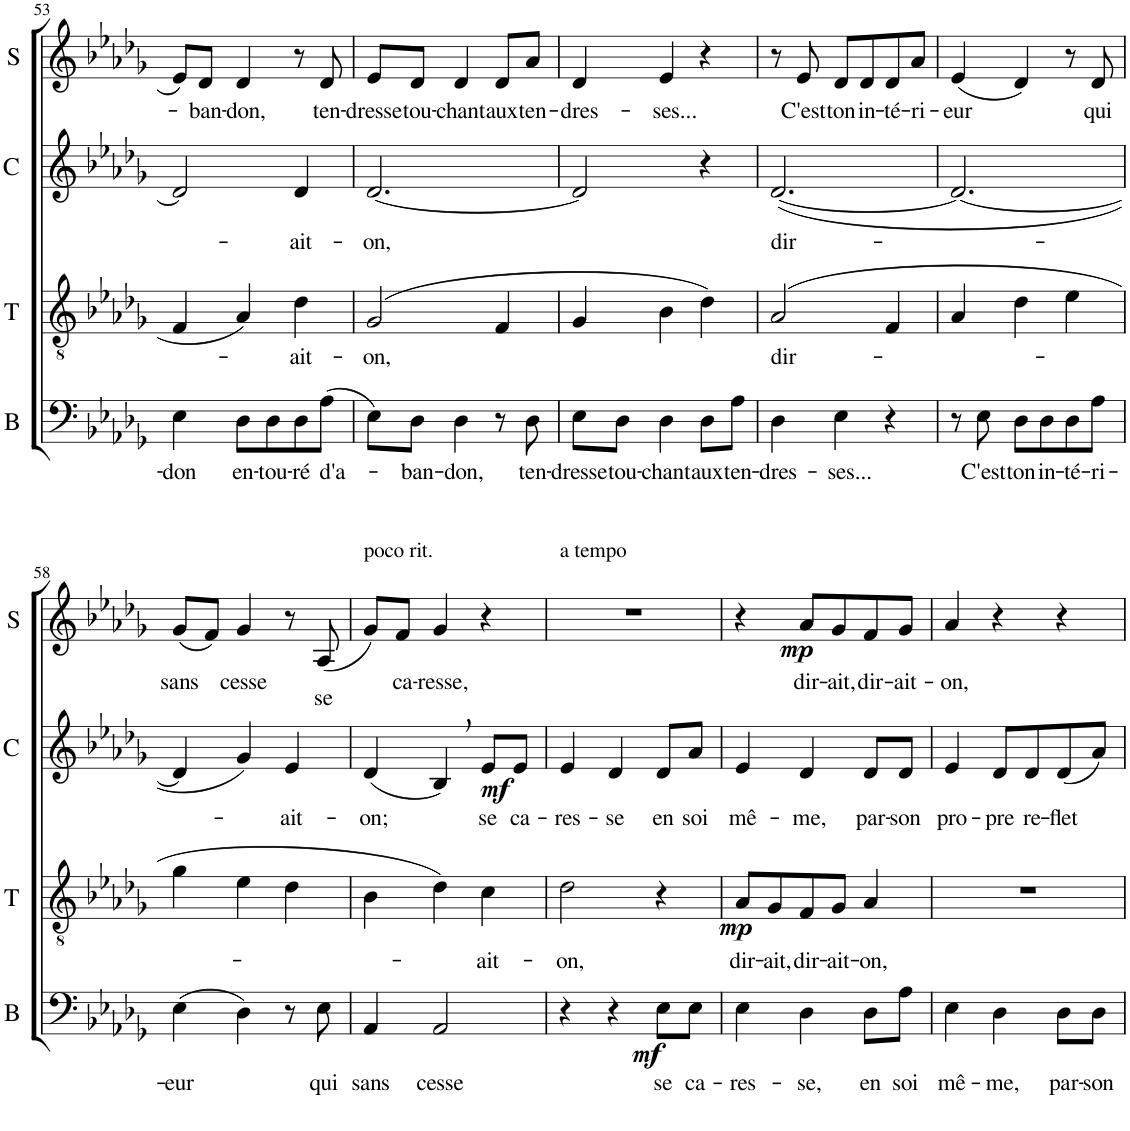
**kern	**text	**dynam	**kern	**text	**dynam	**kern	**text	**dynam	**kern	**text	**dynam
*part4	*part4	*part4	*part3	*part3	*part3	*part2	*part2	*part2	*part1	*part1	*part1
*staff4	*staff4	*staff4	*staff3	*staff3	*staff3	*staff2	*staff2	*staff2	*staff1	*staff1	*staff1
*I"Bassi	*	*	*I"Tenori	*	*	*I"Contralti	*	*	*I"Soprani	*	*
*I'B	*	*	*I'T	*	*	*I'C	*	*	*I'S	*	*
!!LO:PB:g=z
*clefF4	*	*	*clefGv2	*	*	*clefG2	*	*	*clefG2	*	*
*	*	*	*	*	*	*	*	*	*Trd1c2	*	*
*k[b-e-a-d-g-]	*	*	*k[b-e-a-d-g-]	*	*	*k[b-e-a-d-g-]	*	*	*k[b-e-a-d-g-]	*	*
*D-:	*	*	*D-:	*	*	*D-:	*	*	*D-:	*	*
*M3/4	*	*	*M3/4	*	*	*M3/4	*	*	*M3/4	*	*
=53	=53	=53	=53	=53	=53	=53	=53	=53	=53	=53	=53
!	!LO:LY:b	!	!	!	!	!	!	!	!	!	!
4E-\	-don	.	4F/	.	.	2d-/]	.	.	8e-/L	.	.
!	!	!	!	!	!	!	!	!	!	!LO:LY:b	!
.	.	.	.	.	.	.	.	.	8d-/J	-ban-	.
!	!LO:LY:b	!	!	!	!	!	!	!	!	!LO:LY:b	!
8D-\L	en-	.	4A-/	.	.	.	.	.	4d-/	-don,	.
!	!LO:LY:b	!	!	!	!	!	!	!	!	!	!
8D-\	-tou-	.	.	.	.	.	.	.	.	.	.
!	!LO:LY:b	!	!	!LO:LY:b	!	!	!LO:LY:b	!	!	!	!
8D-\	-ré	.	4d-\	-ait-	.	4d-/	-ait-	.	8r	.	.
!	!LO:LY:b	!	!	!	!	!	!	!	!	!LO:LY:b	!
(8A-\J	d'a-	.	.	.	.	.	.	.	8d-/	ten-	.
=54	=54	=54	=54	=54	=54	=54	=54	=54	=54	=54	=54
!	!	!	!	!LO:LY:b	!	!	!LO:LY:b	!	!	!LO:LY:b	!
8E-\L)	.	.	(2G-/	-on,	.	[2.d-/	-on,	.	8e-/L	-dresse	.
!	!LO:LY:b	!	!	!	!	!	!	!	!	!LO:LY:b	!
8D-\J	-ban-	.	.	.	.	.	.	.	8d-/J	tou-	.
!	!LO:LY:b	!	!	!	!	!	!	!	!	!LO:LY:b	!
4D-\	-don,	.	.	.	.	.	.	.	4d-/	-chant	.
!	!	!	!	!	!	!	!	!	!	!LO:LY:b	!
8r	.	.	4F/	.	.	.	.	.	8d-/L	aux	.
!	!LO:LY:b	!	!	!	!	!	!	!	!	!LO:LY:b	!
8D-\	ten-	.	.	.	.	.	.	.	8a-/J	ten-	.
=55	=55	=55	=55	=55	=55	=55	=55	=55	=55	=55	=55
!	!LO:LY:b	!	!	!	!	!	!	!	!	!LO:LY:b	!
8E-\L	-dresse	.	4G-/	.	.	2d-/]	.	.	4d-/	-dres-	.
!	!LO:LY:b	!	!	!	!	!	!	!	!	!	!
8D-\J	tou-	.	.	.	.	.	.	.	.	.	.
!	!LO:LY:b	!	!	!	!	!	!	!	!	!LO:LY:b	!
4D-\	-chant	.	4B-\	.	.	.	.	.	4e-/	-ses...	.
!	!LO:LY:b	!	!	!	!	!	!	!	!	!	!
8D-\L	aux	.	4d-\)	.	.	4r	.	.	4r	.	.
!	!LO:LY:b	!	!	!	!	!	!	!	!	!	!
8A-\J	ten-	.	.	.	.	.	.	.	.	.	.
=56	=56	=56	=56	=56	=56	=56	=56	=56	=56	=56	=56
!	!LO:LY:b	!	!	!LO:LY:b	!	!	!LO:LY:b	!	!	!	!
4D-\	-dres-	.	(2A-/	dir-	.	([2.d-/	dir-	.	8r	.	.
!	!	!	!	!	!	!	!	!	!	!LO:LY:b	!
.	.	.	.	.	.	.	.	.	8e-/	C'est	.
!	!LO:LY:b	!	!	!	!	!	!	!	!	!LO:LY:b	!
4E-\	-ses...	.	.	.	.	.	.	.	8d-/L	ton	.
!	!	!	!	!	!	!	!	!	!	!LO:LY:b	!
.	.	.	.	.	.	.	.	.	8d-/	in-	.
!	!	!	!	!	!	!	!	!	!	!LO:LY:b	!
4r	.	.	4F/	.	.	.	.	.	8d-/	-té-	.
!	!	!	!	!	!	!	!	!	!	!LO:LY:b	!
.	.	.	.	.	.	.	.	.	8a-/J	-ri-	.
=57	=57	=57	=57	=57	=57	=57	=57	=57	=57	=57	=57
!	!	!	!	!	!	!	!	!	!	!LO:LY:b	!
8r	.	.	4A-/	.	.	2.d-/_	.	.	(4e-/	-eur	.
!	!LO:LY:b	!	!	!	!	!	!	!	!	!	!
8E-\	C'est	.	.	.	.	.	.	.	.	.	.
!	!LO:LY:b	!	!	!	!	!	!	!	!	!	!
8D-\L	ton	.	4d-\	.	.	.	.	.	4d-/)	.	.
!	!LO:LY:b	!	!	!	!	!	!	!	!	!	!
8D-\	in-	.	.	.	.	.	.	.	.	.	.
!	!LO:LY:b	!	!	!	!	!	!	!	!	!	!
8D-\	-té-	.	4e-\	.	.	.	.	.	8r	.	.
!	!LO:LY:b	!	!	!	!	!	!	!	!	!LO:LY:b	!
8A-\J	-ri-	.	.	.	.	.	.	.	8d-/	qui	.
!!LO:LB:g=z
=58	=58	=58	=58	=58	=58	=58	=58	=58	=58	=58	=58
!	!LO:LY:b	!	!	!	!	!	!	!	!	!LO:LY:b	!
(4E-\	-eur	.	4g-\	.	.	4d-/]	.	.	(8g-/L	sans	.
.	.	.	.	.	.	.	.	.	8f/J)	.	.
!	!	!	!	!	!	!	!	!	!	!LO:LY:b	!
4D-\)	.	.	4e-\	.	.	4g-/)	.	.	4g-/	cesse	.
!	!	!	!	!	!	!	!LO:LY:b	!	!	!	!
8r	.	.	4d-\	.	.	4e-/	-ait-	.	8r	.	.
!	!LO:LY:b	!	!	!	!	!	!	!	!	!LO:LY:b	!
8E-\	qui	.	.	.	.	.	.	.	(8A-/	se	.
=59	=59	=59	=59	=59	=59	=59	=59	=59	=59	=59	=59
!	!	!	!	!	!	!	!	!	!LO:TX:a:t=poco rit.	!	!
!	!LO:LY:b	!	!	!	!	!	!LO:LY:b	!	!	!	!
4AA-/	sans	.	4B-\	.	.	(4d-/	-on;	.	8g-/L)	.	.
!	!	!	!	!	!	!	!	!	!	!LO:LY:b	!
.	.	.	.	.	.	.	.	.	8f/J	ca-	.
!	!LO:LY:b	!	!	!	!	!	!	!	!	!LO:LY:b	!
2AA-/	cesse	.	4d-\)	.	.	4B-,/)	.	.	4g-/	-resse,	.
!	!	!	!	!LO:LY:b	!	!	!LO:LY:b	!LO:DY:b	!	!	!
.	.	.	4c\	-ait-	.	8e-/L	se	mf	4r	.	.
!	!	!	!	!	!	!	!LO:LY:b	!	!	!	!
.	.	.	.	.	.	8e-/J	ca-	.	.	.	.
=60	=60	=60	=60	=60	=60	=60	=60	=60	=60	=60	=60
!	!	!	!	!	!	!	!	!	!LO:TX:a:t=a tempo	!	!
!	!	!	!	!LO:LY:b	!	!	!LO:LY:b	!	!	!	!
4r	.	.	2d-\	-on,	.	4e-/	-res-	.	2.r	.	.
!	!	!	!	!	!	!	!LO:LY:b	!	!	!	!
4r	.	.	.	.	.	4d-/	-se	.	.	.	.
!	!LO:LY:b	!LO:DY:b	!	!	!	!	!LO:LY:b	!	!	!	!
8E-\L	se	mf	4r	.	.	8d-/L	en	.	.	.	.
!	!LO:LY:b	!	!	!	!	!	!LO:LY:b	!	!	!	!
8E-\J	ca-	.	.	.	.	8a-/J	soi	.	.	.	.
=61	=61	=61	=61	=61	=61	=61	=61	=61	=61	=61	=61
!	!LO:LY:b	!	!	!LO:LY:b	!LO:DY:b	!	!LO:LY:b	!	!	!	!
4E-\	-res-	.	8A-/L	dir-	mp	4e-/	mê-	.	4r	.	.
!	!	!	!	!LO:LY:b	!	!	!	!	!	!	!
.	.	.	8G-/	-ait,	.	.	.	.	.	.	.
!	!LO:LY:b	!	!	!LO:LY:b	!	!	!LO:LY:b	!	!	!LO:LY:b	!LO:DY:b
4D-\	-se,	.	8F/	dir-	.	4d-/	-me,	.	8a-/L	dir-	mp
!	!	!	!	!LO:LY:b	!	!	!	!	!	!LO:LY:b	!
.	.	.	8G-/J	-ait-	.	.	.	.	8g-/	-ait,	.
!	!LO:LY:b	!	!	!LO:LY:b	!	!	!LO:LY:b	!	!	!LO:LY:b	!
8D-\L	en	.	4A-/	-on,	.	8d-/L	par-	.	8f/	dir-	.
!	!LO:LY:b	!	!	!	!	!	!LO:LY:b	!	!	!LO:LY:b	!
8A-\J	soi	.	.	.	.	8d-/J	-son	.	8g-/J	-ait-	.
=62	=62	=62	=62	=62	=62	=62	=62	=62	=62	=62	=62
!	!LO:LY:b	!	!	!	!	!	!LO:LY:b	!	!	!LO:LY:b	!
4E-\	mê-	.	2.r	.	.	4e-/	pro-	.	4a-/	-on,	.
!	!LO:LY:b	!	!	!	!	!	!LO:LY:b	!	!	!	!
4D-\	-me,	.	.	.	.	8d-/L	-pre	.	4r	.	.
!	!	!	!	!	!	!	!LO:LY:b	!	!	!	!
.	.	.	.	.	.	8d-/	re-	.	.	.	.
!	!LO:LY:b	!	!	!	!	!	!LO:LY:b	!	!	!	!
8D-\L	par-	.	.	.	.	(8d-/	-flet	.	4r	.	.
!	!LO:LY:b	!	!	!	!	!	!	!	!	!	!
8D-\J	-son	.	.	.	.	8a-/J)	.	.	.	.	.
=	=	=	=	=	=	=	=	=	=	=	=
*-	*-	*-	*-	*-	*-	*-	*-	*-	*-	*-	*-
